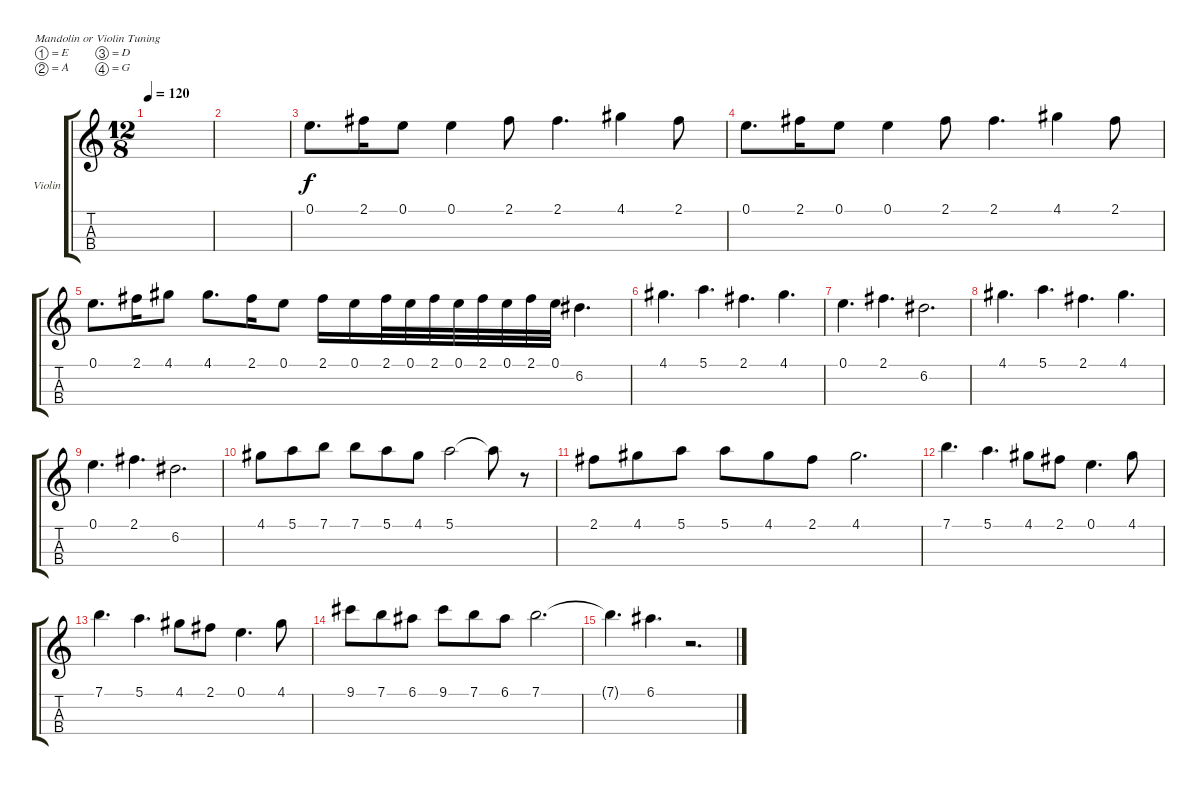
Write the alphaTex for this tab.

\defaultSystemsLayout 4
\bracketExtendMode groupsimilarinstruments
\firstSystemTrackNameOrientation horizontal
\otherSystemsTrackNameOrientation horizontal
\track ("Violin" "Violin") {instrument violin}
\staff {score tabs}
\tuning (E5 A4 D4 G3)
\ts (12 8)
\tempo 120
\clef g2
\ks c
|
|
0.1.8{d} 2.1.16 0.1.8 0.1.4 2.1.8 2.1.4{d} 4.1.4 2.1.8 |
0.1.8{d} 2.1.16 0.1.8 0.1.4 2.1.8 2.1.4{d} 4.1.4 2.1.8 |
0.1.8{d} 2.1.16 4.1.8 4.1.8{d} 2.1.16 0.1.8 2.1.16 0.1.16 2.1.32 0.1.32 2.1.32 0.1.32 2.1.32 0.1.32 2.1.32 0.1.32 6.2.4{d} |
4.1.4{d} 5.1.4{d} 2.1.4{d} 4.1.4{d} |
0.1.4{d} 2.1.4{d} 6.2.2{d} |
4.1.4{d} 5.1.4{d} 2.1.4{d} 4.1.4{d} |
0.1.4{d} 2.1.4{d} 6.2.2{d} |
4.1.8 5.1.8 7.1.8 7.1.8 5.1.8 4.1.8 5.1.2 5.1{t}.8 r.8 |
2.1.8 4.1.8 5.1.8 5.1.8 4.1.8 2.1.8 4.1.2{d} |
7.1.4{d} 5.1.4{d} 4.1.8 2.1.8 0.1.4{d} 4.1.8 |
7.1.4{d} 5.1.4{d} 4.1.8 2.1.8 0.1.4{d} 4.1.8 |
9.1.8 7.1.8 6.1.8 9.1.8 7.1.8 6.1.8 7.1.2{d} |
7.1{t}.4{d} 6.1.4{d} r.2{d}
